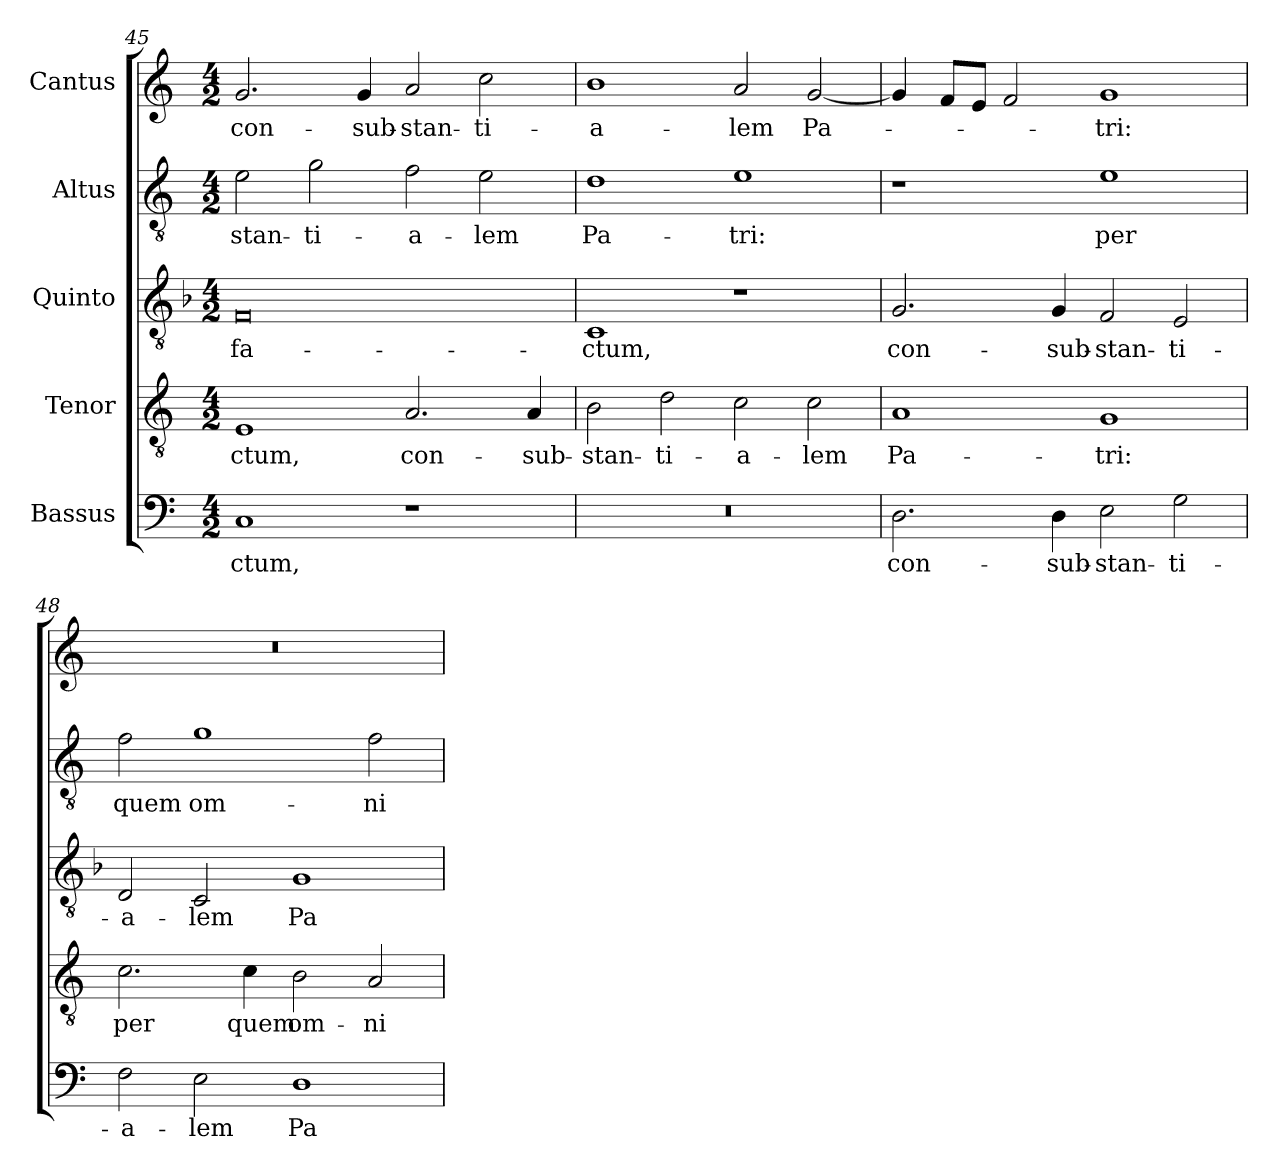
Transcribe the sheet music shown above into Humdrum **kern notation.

**kern	**text	**kern	**text	**kern	**text	**kern	**text	**kern	**text
*part5	*part5	*part4	*part4	*part3	*part3	*part2	*part2	*part1	*part1
*staff5	*staff5	*staff4	*staff4	*staff3	*staff3	*staff2	*staff2	*staff1	*staff1
*I"Bassus	*	*I"Tenor	*	*I"Quinto	*	*I"Altus	*	*I"Cantus	*
*clefF4	*	*clefGv2	*	*clefGv2	*	*clefGv2	*	*clefG2	*
*	*	*	*	*ITrd-4c-7	*	*	*	*	*
*k[]	*	*k[]	*	*k[]	*	*k[]	*	*k[]	*
*C:	*	*C:	*	*C:	*	*C:	*	*C:	*
*M4/2	*	*M4/2	*	*M4/2	*	*M4/2	*	*M4/2	*
=45	=45	=45	=45	=45	=45	=45	=45	=45	=45
!	!LO:LY:b:color=#000000	!	!	!	!	!	!	!	!
!	!	!	!LO:LY:b:color=#000000	!	!	!	!	!	!
!	!	!	!	!	!LO:LY:b:color=#000000	!	!	!	!
!	!	!	!	!	!	!	!LO:LY:b:color=#000000	!	!
!	!	!	!	!	!	!	!	!	!LO:LY:b:color=#000000
1Ci	-ctum,	1Ei	-ctum,	0ci	fa-	2ei\	-stan-	2.gi/	con-
!	!	!	!	!	!	!	!LO:LY:b:color=#000000	!	!
.	.	.	.	.	.	2gi\	-ti-	.	.
!	!	!	!	!	!	!	!	!	!LO:LY:b:color=#000000
.	.	.	.	.	.	.	.	4gi/	-sub-
!	!	!	!LO:LY:b:color=#000000	!	!	!	!	!	!
!	!	!	!	!	!	!	!LO:LY:b:color=#000000	!	!
!	!	!	!	!	!	!	!	!	!LO:LY:b:color=#000000
1r	.	2.Ai/	con-	.	.	2fi\	-a-	2ai/	-stan-
!	!	!	!	!	!	!	!LO:LY:b:color=#000000	!	!
!	!	!	!	!	!	!	!	!	!LO:LY:b:color=#000000
.	.	.	.	.	.	2ei\	-lem	2cci\	-ti-
!	!	!	!LO:LY:b:color=#000000	!	!	!	!	!	!
.	.	4Ai/	-sub-	.	.	.	.	.	.
!!LO:LB:g=z
=46	=46	=46	=46	=46	=46	=46	=46	=46	=46
!LO:N:vis=1	!	!	!	!	!	!	!	!	!
!	!	!	!LO:LY:b:color=#000000	!	!	!	!	!	!
!	!	!	!	!	!LO:LY:b:color=#000000	!	!	!	!
!	!	!	!	!	!	!	!LO:LY:b:color=#000000	!	!
!	!	!	!	!	!	!	!	!	!LO:LY:b:color=#000000
0r	.	2Bi\	-stan-	1Gi	-ctum,	1di	Pa-	1bi	-a-
!	!	!	!LO:LY:b:color=#000000	!	!	!	!	!	!
.	.	2di\	-ti-	.	.	.	.	.	.
!	!	!	!LO:LY:b:color=#000000	!	!	!	!	!	!
!	!	!	!	!	!	!	!LO:LY:b:color=#000000	!	!
!	!	!	!	!	!	!	!	!	!LO:LY:b:color=#000000
.	.	2ci\	-a-	1r	.	1ei	-tri:	2ai/	-lem
!	!	!	!LO:LY:b:color=#000000	!	!	!	!	!	!
!	!	!	!	!	!	!	!	!	!LO:LY:b:color=#000000
.	.	2ci\	-lem	.	.	.	.	[<2gi/	Pa-
=47	=47	=47	=47	=47	=47	=47	=47	=47	=47
!	!LO:LY:b:color=#000000	!	!	!	!	!	!	!	!
!	!	!	!LO:LY:b:color=#000000	!	!	!	!	!	!
!	!	!	!	!	!LO:LY:b:color=#000000	!	!	!	!
2.Di\	con-	1Ai	Pa-	2.di/	con-	1r	.	4gi/]	.
.	.	.	.	.	.	.	.	8fi/L	.
.	.	.	.	.	.	.	.	8ei/J	.
.	.	.	.	.	.	.	.	2fi/	.
!	!LO:LY:b:color=#000000	!	!	!	!	!	!	!	!
!	!	!	!	!	!LO:LY:b:color=#000000	!	!	!	!
4Di\	-sub-	.	.	4di/	-sub-	.	.	.	.
!	!LO:LY:b:color=#000000	!	!	!	!	!	!	!	!
!	!	!	!LO:LY:b:color=#000000	!	!	!	!	!	!
!	!	!	!	!	!LO:LY:b:color=#000000	!	!	!	!
!	!	!	!	!	!	!	!LO:LY:b:color=#000000	!	!
!	!	!	!	!	!	!	!	!	!LO:LY:b:color=#000000
2Ei\	-stan-	1Gi	-tri:	2ci/	-stan-	1ei	per	1gi	-tri:
!	!LO:LY:b:color=#000000	!	!	!	!	!	!	!	!
!	!	!	!	!	!LO:LY:b:color=#000000	!	!	!	!
2Gi\	-ti-	.	.	2Bi/	-ti-	.	.	.	.
=48	=48	=48	=48	=48	=48	=48	=48	=48	=48
!	!LO:LY:b:color=#000000	!	!	!	!	!	!	!	!
!	!	!	!LO:LY:b:color=#000000	!	!	!	!	!	!
!	!	!	!	!	!LO:LY:b:color=#000000	!	!	!	!
!	!	!	!	!	!	!	!LO:LY:b:color=#000000	!LO:N:vis=1	!
2Fi\	-a-	2.ci\	per	2Ai/	-a-	2fi\	quem	0r	.
!	!LO:LY:b:color=#000000	!	!	!	!	!	!	!	!
!	!	!	!	!	!LO:LY:b:color=#000000	!	!	!	!
!	!	!	!	!	!	!	!LO:LY:b:color=#000000	!	!
2Ei\	-lem	.	.	2Gi/	-lem	1gi	om-	.	.
!	!	!	!LO:LY:b:color=#000000	!	!	!	!	!	!
.	.	4ci\	quem	.	.	.	.	.	.
!	!LO:LY:b:color=#000000	!	!	!	!	!	!	!	!
!	!	!	!LO:LY:b:color=#000000	!	!	!	!	!	!
!	!	!	!	!	!LO:LY:b:color=#000000	!	!	!	!
1Di	Pa-	2Bi\	om-	1di	Pa-	.	.	.	.
!	!	!	!LO:LY:b:color=#000000	!	!	!	!	!	!
!	!	!	!	!	!	!	!LO:LY:b:color=#000000	!	!
.	.	2Ai/	-ni-	.	.	2fi\	-ni-	.	.
=	=	=	=	=	=	=	=	=	=
*-	*-	*-	*-	*-	*-	*-	*-	*-	*-
